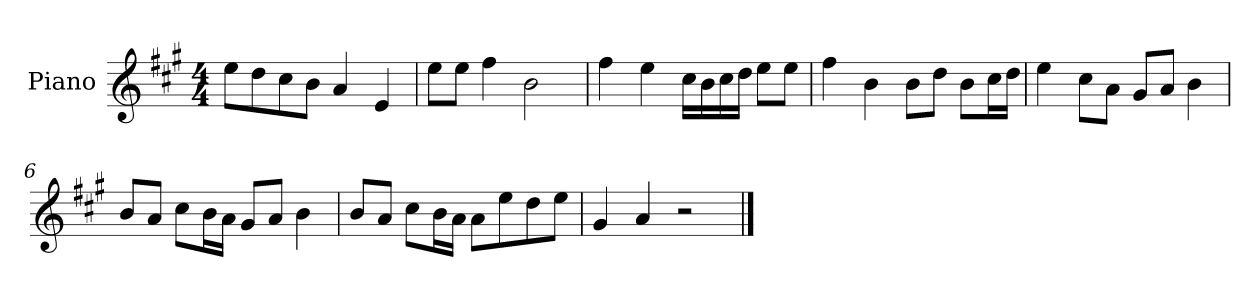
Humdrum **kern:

**kern
*part1
*staff1
*I"Piano
*I'P-no
*clefG2
*k[f#c#g#]
*M4/4
*MM90
=1
8ee\L
8dd\
8cc#\
8b\J
4a/
4e/
=2
8ee\L
8ee\J
4ff#\
2b\
=3
4ff#\
4ee\
16cc#\LL
16b\
16cc#\
16dd\JJ
8ee\L
8ee\J
=4
4ff#\
4b\
8b\L
8dd\J
8b\L
16cc#\L
16dd\JJ
=5
4ee\
8cc#\L
8a\J
8g#/L
8a/J
4b\
!!LO:LB:g=z
=6
8b/L
8a/J
8cc#\L
16b\L
16a\JJ
8g#/L
8a/J
4b\
=7
8b/L
8a/J
8cc#\L
16b\L
16a\JJ
8a\L
8ee\
8dd\
8ee\J
=8
4g#/
4a/
2r
==
*-
